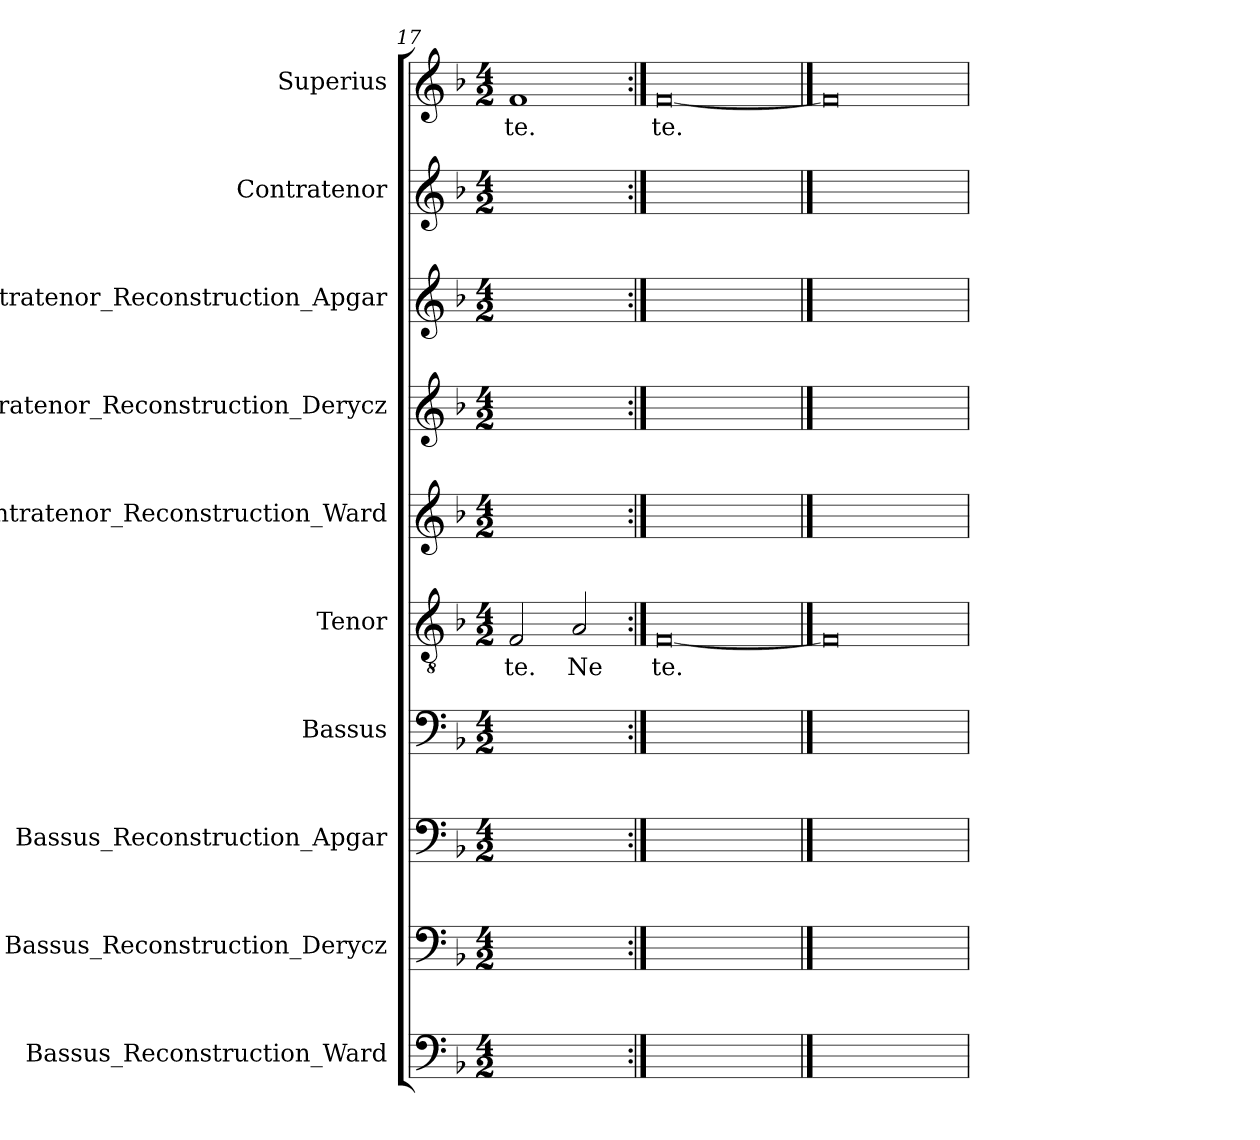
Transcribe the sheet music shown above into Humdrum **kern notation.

**kern	**kern	**kern	**kern	**kern	**text	**kern	**kern	**kern	**kern	**kern	**text
*part10	*part9	*part8	*part7	*part6	*part6	*part5	*part4	*part3	*part2	*part1	*part1
*staff10	*staff9	*staff8	*staff7	*staff6	*staff6	*staff5	*staff4	*staff3	*staff2	*staff1	*staff1
*I"Bassus_Reconstruction_Ward	*I"Bassus_Reconstruction_Derycz	*I"Bassus_Reconstruction_Apgar	*I"Bassus	*I"Tenor	*	*I"Contratenor_Reconstruction_Ward	*I"Contratenor_Reconstruction_Derycz	*I"Contratenor_Reconstruction_Apgar	*I"Contratenor	*I"Superius	*
*	*	*	*	*I'T	*	*	*	*	*	*	*
*clefF4	*clefF4	*clefF4	*clefF4	*clefGv2	*	*clefG2	*clefG2	*clefG2	*clefG2	*clefG2	*
*k[b-]	*k[b-]	*k[b-]	*k[b-]	*k[b-]	*	*k[b-]	*k[b-]	*k[b-]	*k[b-]	*k[b-]	*
*M4/2	*M4/2	*M4/2	*M4/2	*M4/2	*	*M4/2	*M4/2	*M4/2	*M4/2	*M4/2	*
=17	=17	=17	=17	=17	=17	=17	=17	=17	=17	=17	=17
1ryy	1ryy	1ryy	1ryy	2F	-te.	1ryy	1ryy	1ryy	1ryy	1f	-te.
.	.	.	.	2A	-Ne	.	.	.	.	.	.
=18:|!	=18:|!	=18:|!	=18:|!	=18:|!	=18:|!	=18:|!	=18:|!	=18:|!	=18:|!	=18:|!	=18:|!
0ryy	0ryy	0ryy	0ryy	[0F	-te.	0ryy	0ryy	0ryy	0ryy	[0f	-te.
==19	==19	==19	==19	==19	==19	==19	==19	==19	==19	==19	==19
0ryy	0ryy	0ryy	0ryy	0F]	.	0ryy	0ryy	0ryy	0ryy	0f]	.
=	=	=	=	=	=	=	=	=	=	=	=
*-	*-	*-	*-	*-	*-	*-	*-	*-	*-	*-	*-
